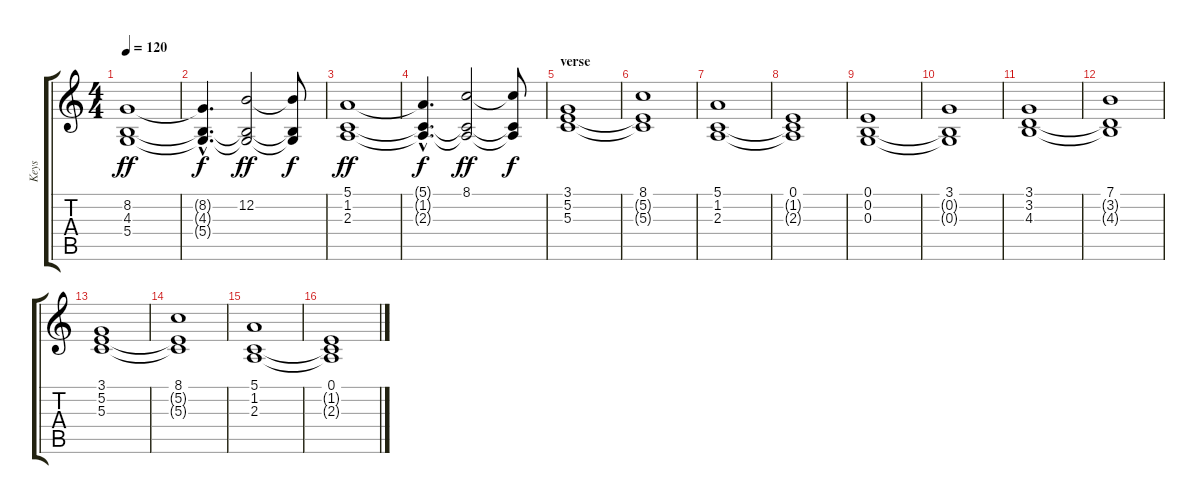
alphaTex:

\track ("Keys" "Keys") {instrument synthstrings1}
\staff {score tabs}
\tuning (E4 B3 G3 D3 A2 E2) {hide}
\ts (4 4)
\tempo 120
\clef g2
\ks c
(8.2 4.3 5.4).1{dy ff} |
(8.2{hac t} 4.3{hac t} 5.4{hac t}).4{d dy f} (12.2 4.3{t} 5.4{t}).2{dy ff} (12.2{t} 4.3{t} 5.4{t}).8{dy f} |
(5.1 1.2 2.3).1{dy ff} |
(5.1{hac t} 1.2{hac t} 2.3{hac t}).4{d dy f} (8.1 1.2{t} 2.3{t}).2{dy ff} (8.1{t} 1.2{t} 2.3{t}).8{dy f} |
\section ("" "verse")
(3.1 5.2 5.3).1 |
(8.1 5.2{t} 5.3{t}).1 |
(5.1 1.2 2.3).1 |
(0.1 1.2{t} 2.3{t}).1 |
(0.1 0.2 0.3).1 |
(3.1 0.2{t} 0.3{t}).1 |
(3.1 3.2 4.3).1 |
(7.1 3.2{t} 4.3{t}).1 |
(3.1 5.2 5.3).1 |
(8.1 5.2{t} 5.3{t}).1 |
(5.1 1.2 2.3).1 |
(0.1 1.2{t} 2.3{t}).1
